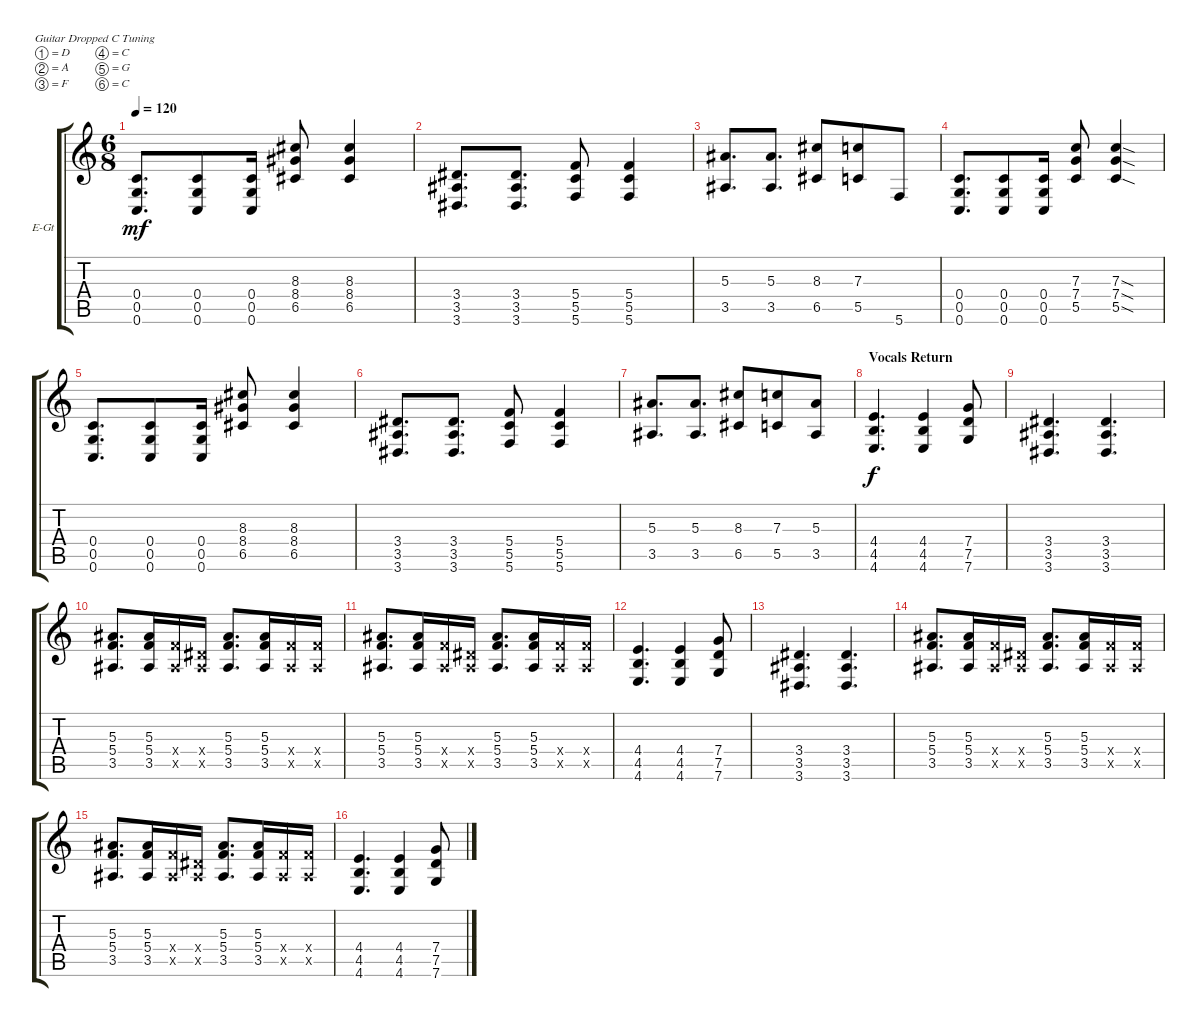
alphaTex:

\bracketExtendMode groupsimilarinstruments
\firstSystemTrackNameOrientation horizontal
\otherSystemsTrackNameOrientation horizontal
\track ("Electric Guitar 1" "E-Gt") {instrument distortionguitar}
\staff {score tabs}
\tuning (D4 A3 F3 C3 G2 C2)
\ts (6 8)
\tempo 120
\clef g2
\ks c
(0.6 0.5 0.4).8{d dy mf} (0.6 0.5 0.4).8 (0.4 0.5 0.6).16 (6.5 8.4 8.3).8 (8.3 8.4 6.5).4 |
(3.6 3.5 3.4).8{d} (3.4 3.5 3.6).8{d} (5.6 5.5 5.4).8 (5.4 5.5 5.6).4 |
(3.5 5.3).8{d} (5.3 3.5).8{d} (6.5 8.3).8 (5.5 7.3).8 5.6.8 |
(0.6 0.5 0.4).8{d} (0.4 0.5 0.6).8 (0.6 0.5 0.4).16 (5.5 7.4 7.3).8 (7.3{sod} 7.4{sod} 5.5{sod}).4 |
(0.6 0.5 0.4).8{d} (0.4 0.5 0.6).8 (0.6 0.5 0.4).16 (6.5 8.4 8.3).8 (8.3 8.4 6.5).4 |
(3.6 3.5 3.4).8{d} (3.4 3.5 3.6).8{d} (5.6 5.5 5.4).8 (5.4 5.5 5.6).4 |
(3.5 5.3).8{d} (5.3 3.5).8{d} (6.5 8.3).8 (5.5 7.3).8 (3.5 5.3).8 |
\section ("" "Vocals Return")
(4.6 4.5 4.4).4{d dy f} (4.4 4.5 4.6).4 (7.6 7.5 7.4).8 |
(3.6 3.5 3.4).4{d} (3.4 3.5 3.6).4{d} |
(3.5 5.4 5.3).8{d} (5.3 5.4 3.5).16 (3.5{x} 5.4{x}).16 (3.5{x} 3.4{x}).16 (3.5 5.4 5.3).8{d} (5.3 5.4 3.5).16 (3.5{x} 5.4{x}).16 (3.5{x} 5.4{x}).16 |
(3.5 5.4 5.3).8{d} (5.3 5.4 3.5).16 (3.5{x} 5.4{x}).16 (3.5{x} 3.4{x}).16 (3.5 5.4 5.3).8{d} (5.3 5.4 3.5).16 (3.5{x} 5.4{x}).16 (3.5{x} 5.4{x}).16 |
(4.6 4.5 4.4).4{d} (4.4 4.5 4.6).4 (7.6 7.5 7.4).8 |
(3.6 3.5 3.4).4{d} (3.4 3.5 3.6).4{d} |
(3.5 5.4 5.3).8{d} (5.3 5.4 3.5).16 (3.5{x} 5.4{x}).16 (3.5{x} 3.4{x}).16 (3.5 5.4 5.3).8{d} (5.3 5.4 3.5).16 (3.5{x} 5.4{x}).16 (3.5{x} 5.4{x}).16 |
(3.5 5.4 5.3).8{d} (5.3 5.4 3.5).16 (3.5{x} 5.4{x}).16 (3.5{x} 3.4{x}).16 (3.5 5.4 5.3).8{d} (5.3 5.4 3.5).16 (3.5{x} 5.4{x}).16 (3.5{x} 5.4{x}).16 |
(4.6 4.5 4.4).4{d} (4.4 4.5 4.6).4 (7.6 7.5 7.4).8
